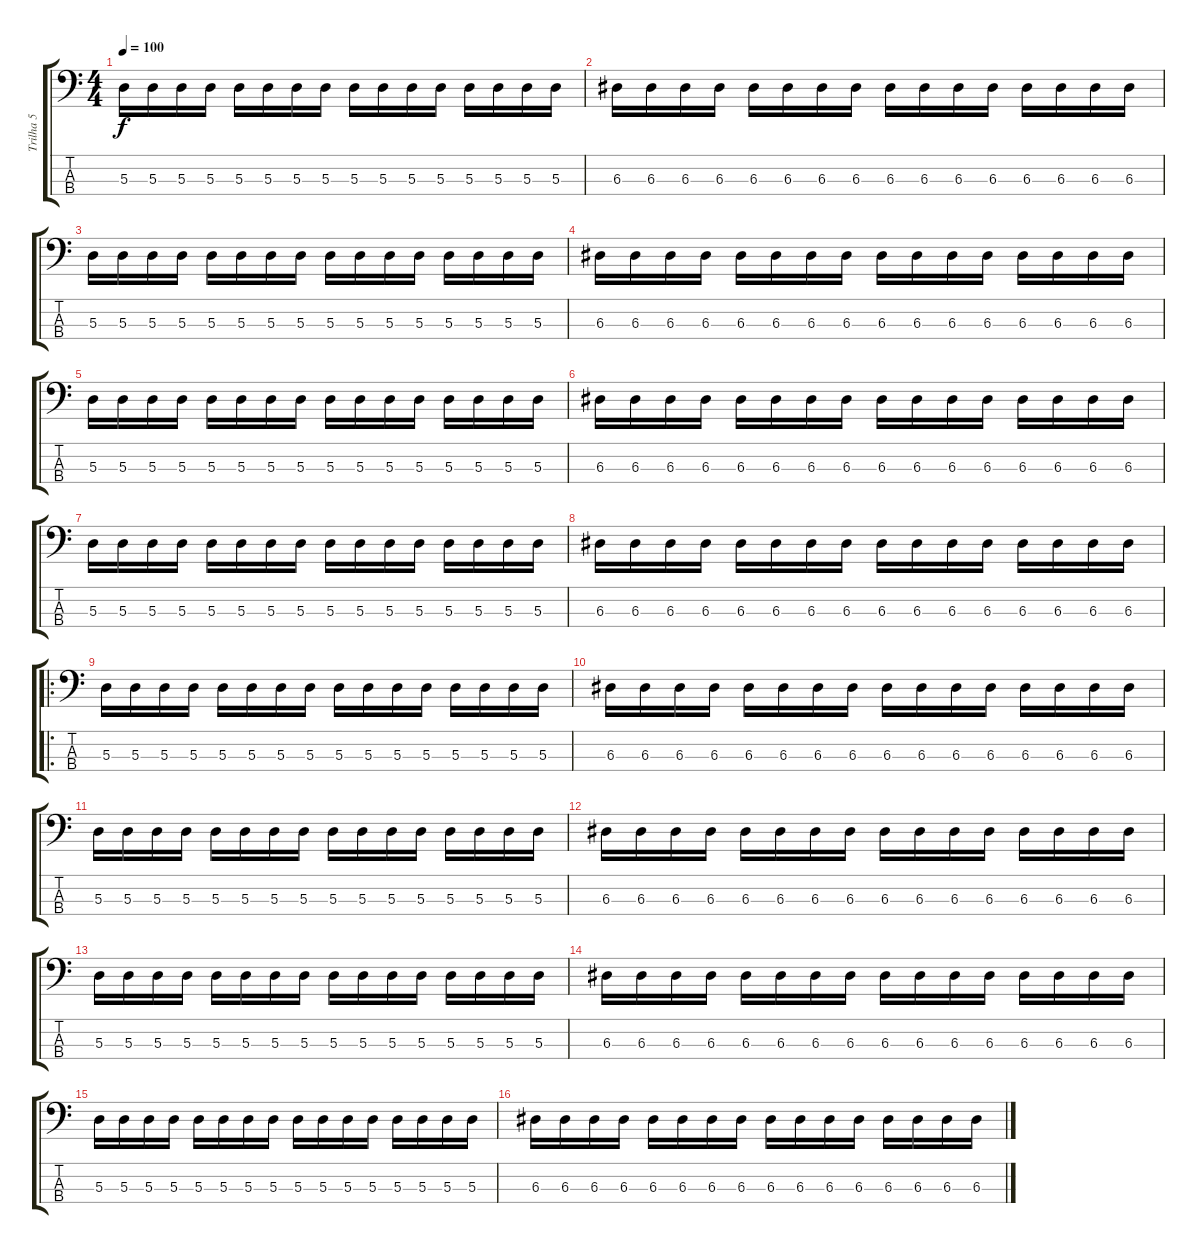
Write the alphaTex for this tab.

\track ("Trilha 5" "Trilha 5") {instrument acousticbass}
\staff {score tabs}
\tuning (G2 D2 A1 E1) {hide}
\ts (4 4)
\tempo 100
\clef f4
\ks c
5.3.16{dy f instrument acousticbass} 5.3.16 5.3.16 5.3.16 5.3.16 5.3.16 5.3.16 5.3.16 5.3.16 5.3.16 5.3.16 5.3.16 5.3.16 5.3.16 5.3.16 5.3.16 |
6.3.16 6.3.16 6.3.16 6.3.16 6.3.16 6.3.16 6.3.16 6.3.16 6.3.16 6.3.16 6.3.16 6.3.16 6.3.16 6.3.16 6.3.16 6.3.16 |
5.3.16 5.3.16 5.3.16 5.3.16 5.3.16 5.3.16 5.3.16 5.3.16 5.3.16 5.3.16 5.3.16 5.3.16 5.3.16 5.3.16 5.3.16 5.3.16 |
6.3.16 6.3.16 6.3.16 6.3.16 6.3.16 6.3.16 6.3.16 6.3.16 6.3.16 6.3.16 6.3.16 6.3.16 6.3.16 6.3.16 6.3.16 6.3.16 |
5.3.16 5.3.16 5.3.16 5.3.16 5.3.16 5.3.16 5.3.16 5.3.16 5.3.16 5.3.16 5.3.16 5.3.16 5.3.16 5.3.16 5.3.16 5.3.16 |
6.3.16 6.3.16 6.3.16 6.3.16 6.3.16 6.3.16 6.3.16 6.3.16 6.3.16 6.3.16 6.3.16 6.3.16 6.3.16 6.3.16 6.3.16 6.3.16 |
5.3.16 5.3.16 5.3.16 5.3.16 5.3.16 5.3.16 5.3.16 5.3.16 5.3.16 5.3.16 5.3.16 5.3.16 5.3.16 5.3.16 5.3.16 5.3.16 |
6.3.16 6.3.16 6.3.16 6.3.16 6.3.16 6.3.16 6.3.16 6.3.16 6.3.16 6.3.16 6.3.16 6.3.16 6.3.16 6.3.16 6.3.16 6.3.16 |
\ro
5.3.16 5.3.16 5.3.16 5.3.16 5.3.16 5.3.16 5.3.16 5.3.16 5.3.16 5.3.16 5.3.16 5.3.16 5.3.16 5.3.16 5.3.16 5.3.16 |
6.3.16 6.3.16 6.3.16 6.3.16 6.3.16 6.3.16 6.3.16 6.3.16 6.3.16 6.3.16 6.3.16 6.3.16 6.3.16 6.3.16 6.3.16 6.3.16 |
5.3.16 5.3.16 5.3.16 5.3.16 5.3.16 5.3.16 5.3.16 5.3.16 5.3.16 5.3.16 5.3.16 5.3.16 5.3.16 5.3.16 5.3.16 5.3.16 |
6.3.16 6.3.16 6.3.16 6.3.16 6.3.16 6.3.16 6.3.16 6.3.16 6.3.16 6.3.16 6.3.16 6.3.16 6.3.16 6.3.16 6.3.16 6.3.16 |
5.3.16 5.3.16 5.3.16 5.3.16 5.3.16 5.3.16 5.3.16 5.3.16 5.3.16 5.3.16 5.3.16 5.3.16 5.3.16 5.3.16 5.3.16 5.3.16 |
6.3.16 6.3.16 6.3.16 6.3.16 6.3.16 6.3.16 6.3.16 6.3.16 6.3.16 6.3.16 6.3.16 6.3.16 6.3.16 6.3.16 6.3.16 6.3.16 |
5.3.16 5.3.16 5.3.16 5.3.16 5.3.16 5.3.16 5.3.16 5.3.16 5.3.16 5.3.16 5.3.16 5.3.16 5.3.16 5.3.16 5.3.16 5.3.16 |
6.3.16 6.3.16 6.3.16 6.3.16 6.3.16 6.3.16 6.3.16 6.3.16 6.3.16 6.3.16 6.3.16 6.3.16 6.3.16 6.3.16 6.3.16 6.3.16
